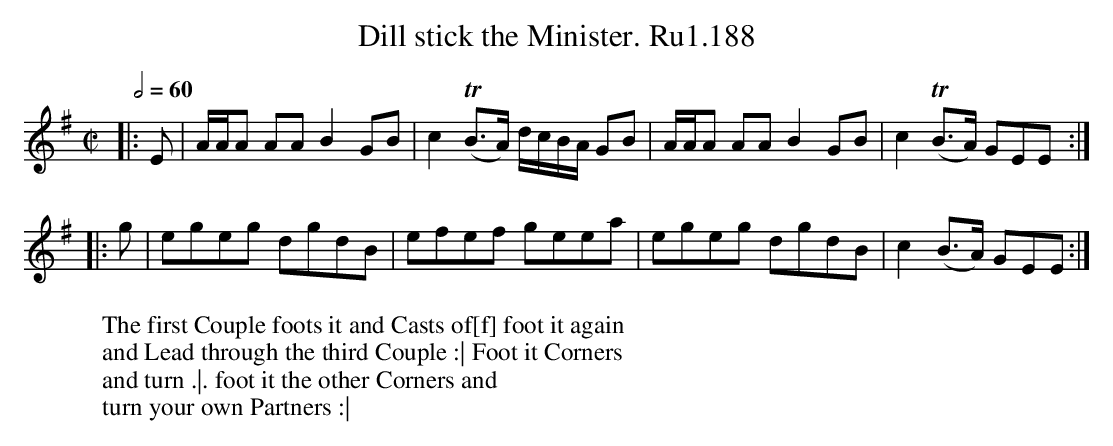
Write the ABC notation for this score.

X:1
T:Dill stick the Minister. Ru1.188
M:C|
L:1/8
W:The first Couple foots it and Casts of[f] foot it again
W:and Lead through the third Couple :| Foot it Corners
W:and turn .|. foot it the other Corners and
W:turn your own Partners :|
Q:2/4=60
K:Ador
|:E | A/A/A AA B2GB | c2T(B>A) d/c/B/A/ GB | A/A/A AA B2GB | c2T(B>A) GEE :|
|: g | egeg dgdB | efef geea | egeg dgdB | c2(B>A) GEE :|]
